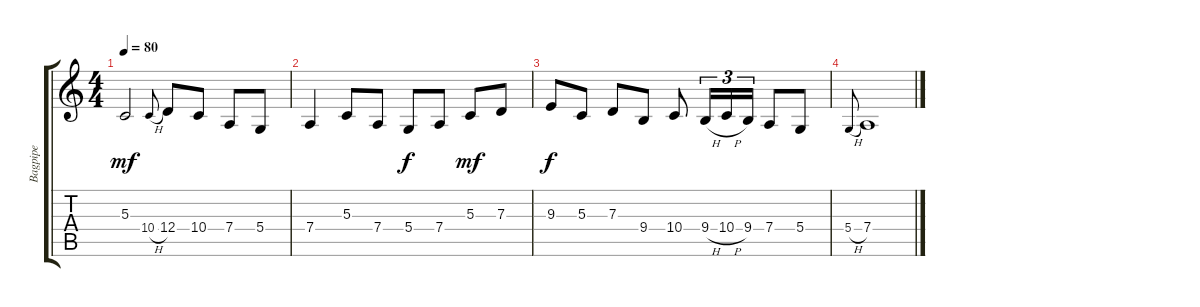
\track ("Bagpipe" "Bagpipe") {instrument bagpipe}
\staff {score tabs}
\tuning (E4 B3 G3 D3 A2 E2) {hide}
\ts (4 4)
\tempo 80
\clef g2
\ks c
5.3.2{dy mf} 10.4{h}.8{gr onbeat} 12.4.8 10.4.8 7.4.8 5.4.8 |
7.4.4 5.3.8 7.4.8 5.4.8{dy f} 7.4.8 5.3.8{dy mf} 7.3.8 |
9.3.8{dy f} 5.3.8 7.3.8 9.4.8 10.4.8 9.4{h}.16{tu (3 2)} 10.4{h}.16{tu (3 2)} 9.4.16{tu (3 2)} 7.4.8 5.4.8 |
5.4{h}.8{gr onbeat} 7.4.1
